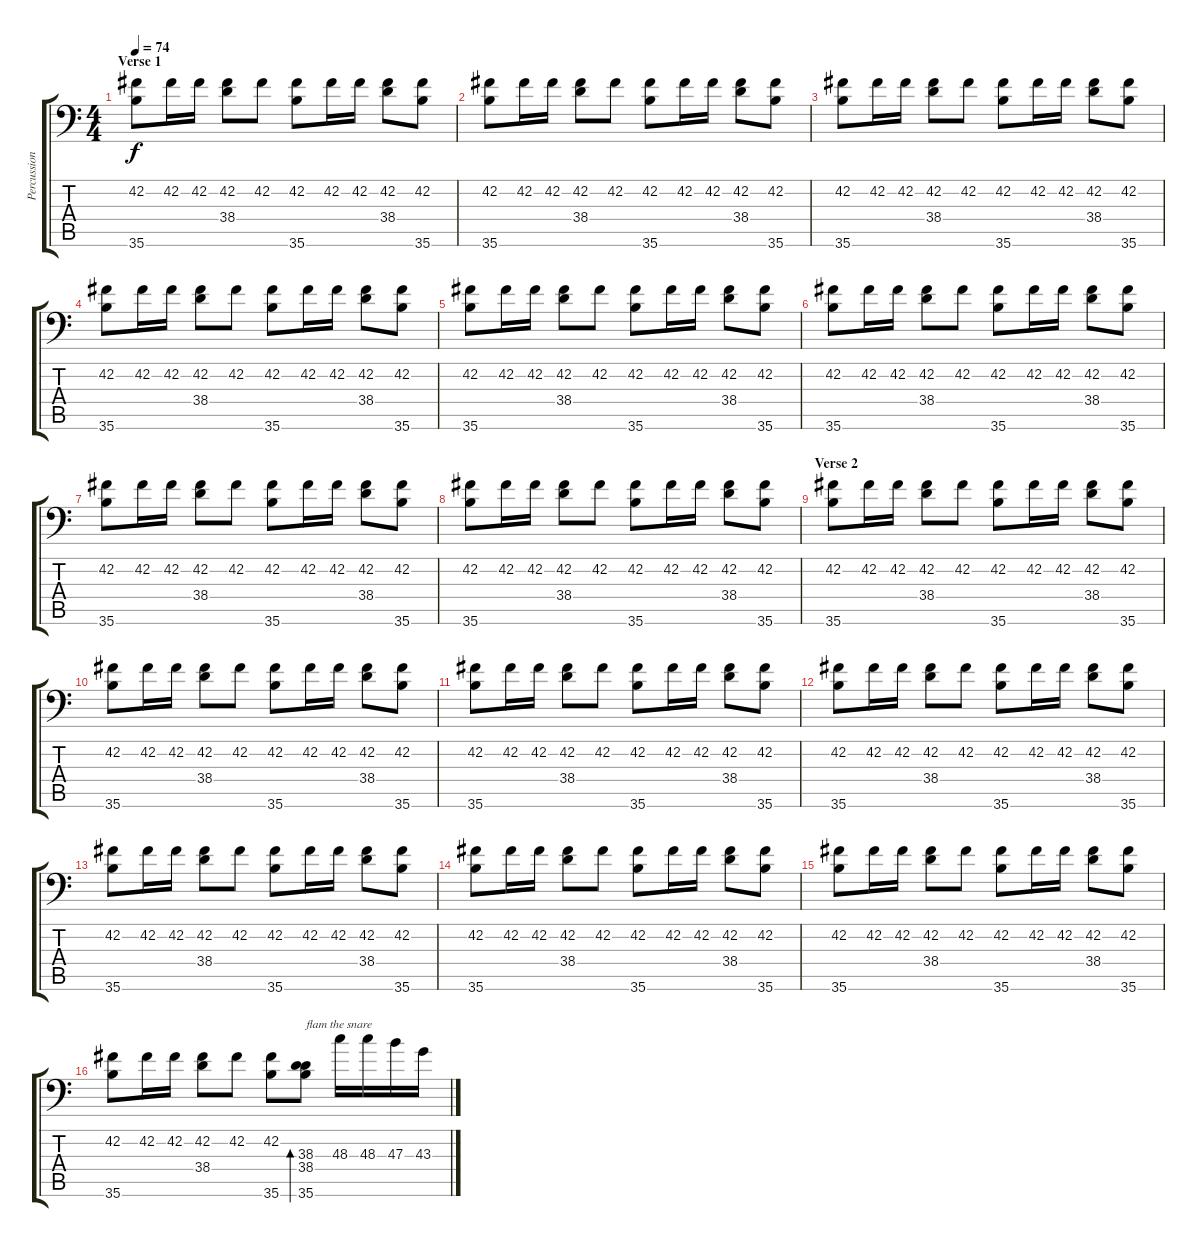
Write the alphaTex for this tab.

\track ("Percussion (Henley)" "Percussion") {instrument acousticgrandpiano}
\staff {score tabs}
\tuning (C-1 C-1 C-1 C-1 C-1 C-1) {hide}
\ts (4 4)
\section ("" "Verse 1")
\tempo 74
\clef f4
\ks c
(42.2 35.6).8{dy f} 42.2.16 42.2.16 (42.2 38.4).8 42.2.8 (42.2 35.6).8 42.2.16 42.2.16 (42.2 38.4).8 (42.2 35.6).8 |
(42.2 35.6).8 42.2.16 42.2.16 (42.2 38.4).8 42.2.8 (42.2 35.6).8 42.2.16 42.2.16 (42.2 38.4).8 (42.2 35.6).8 |
(42.2 35.6).8 42.2.16 42.2.16 (42.2 38.4).8 42.2.8 (42.2 35.6).8 42.2.16 42.2.16 (42.2 38.4).8 (42.2 35.6).8 |
(42.2 35.6).8 42.2.16 42.2.16 (42.2 38.4).8 42.2.8 (42.2 35.6).8 42.2.16 42.2.16 (42.2 38.4).8 (42.2 35.6).8 |
(42.2 35.6).8 42.2.16 42.2.16 (42.2 38.4).8 42.2.8 (42.2 35.6).8 42.2.16 42.2.16 (42.2 38.4).8 (42.2 35.6).8 |
(42.2 35.6).8 42.2.16 42.2.16 (42.2 38.4).8 42.2.8 (42.2 35.6).8 42.2.16 42.2.16 (42.2 38.4).8 (42.2 35.6).8 |
(42.2 35.6).8 42.2.16 42.2.16 (42.2 38.4).8 42.2.8 (42.2 35.6).8 42.2.16 42.2.16 (42.2 38.4).8 (42.2 35.6).8 |
(42.2 35.6).8 42.2.16 42.2.16 (42.2 38.4).8 42.2.8 (42.2 35.6).8 42.2.16 42.2.16 (42.2 38.4).8 (42.2 35.6).8 |
\section ("" "Verse 2")
(42.2 35.6).8 42.2.16 42.2.16 (42.2 38.4).8 42.2.8 (42.2 35.6).8 42.2.16 42.2.16 (42.2 38.4).8 (42.2 35.6).8 |
(42.2 35.6).8 42.2.16 42.2.16 (42.2 38.4).8 42.2.8 (42.2 35.6).8 42.2.16 42.2.16 (42.2 38.4).8 (42.2 35.6).8 |
(42.2 35.6).8 42.2.16 42.2.16 (42.2 38.4).8 42.2.8 (42.2 35.6).8 42.2.16 42.2.16 (42.2 38.4).8 (42.2 35.6).8 |
(42.2 35.6).8 42.2.16 42.2.16 (42.2 38.4).8 42.2.8 (42.2 35.6).8 42.2.16 42.2.16 (42.2 38.4).8 (42.2 35.6).8 |
(42.2 35.6).8 42.2.16 42.2.16 (42.2 38.4).8 42.2.8 (42.2 35.6).8 42.2.16 42.2.16 (42.2 38.4).8 (42.2 35.6).8 |
(42.2 35.6).8 42.2.16 42.2.16 (42.2 38.4).8 42.2.8 (42.2 35.6).8 42.2.16 42.2.16 (42.2 38.4).8 (42.2 35.6).8 |
(42.2 35.6).8 42.2.16 42.2.16 (42.2 38.4).8 42.2.8 (42.2 35.6).8 42.2.16 42.2.16 (42.2 38.4).8 (42.2 35.6).8 |
(42.2 35.6).8 42.2.16 42.2.16 (42.2 38.4).8 42.2.8 (42.2 35.6).8 (38.3 38.4 35.6).8{bd 60 txt "flam the snare"} 48.3.16 48.3.16 47.3.16 43.3.16
